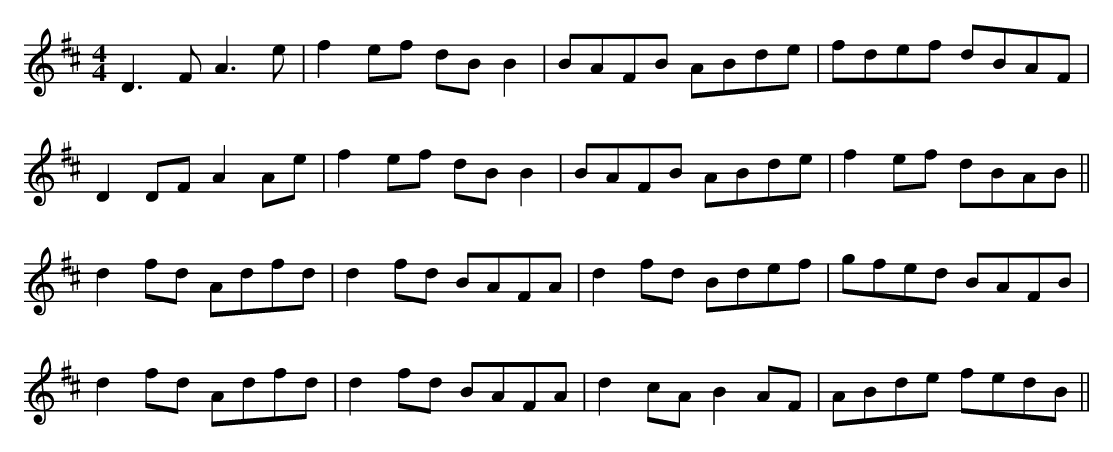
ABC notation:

X:1
M:4/4
K:D
D3F A3e|f2ef dBB2|BAFB ABde|fdef dBAF|
D2DF A2Ae|f2ef dBB2|BAFB ABde|f2ef dBAB||
d2fd Adfd|d2fd BAFA|d2fd Bdef|gfed BAFB|
d2fd Adfd|d2fd BAFA|d2cA B2AF|ABde fedB||
